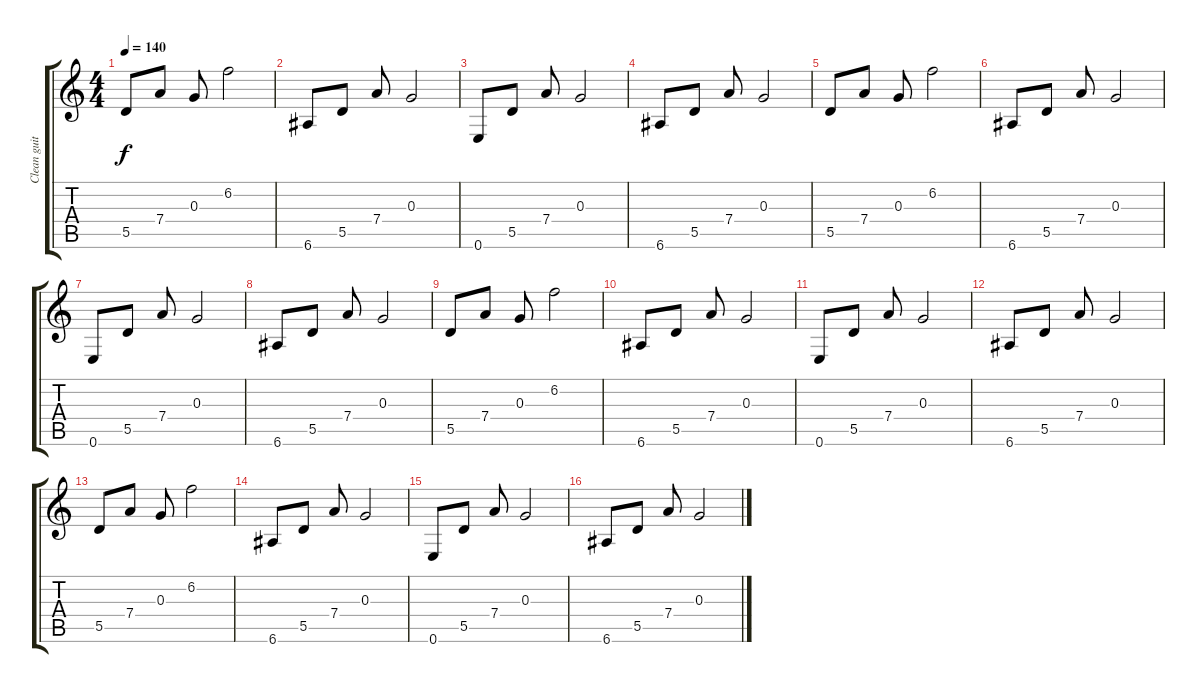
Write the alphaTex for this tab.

\track ("Clean guitar" "Clean guit") {instrument electricguitarclean}
\staff {score tabs}
\tuning (E4 B3 G3 D3 A2 E2) {hide}
\ts (4 4)
\tempo 140
\clef g2
\ks c
5.5.8{dy f instrument electricguitarclean} 7.4.8 0.3.8 6.2.2 |
6.6.8 5.5.8 7.4.8 0.3.2 |
0.6.8 5.5.8 7.4.8 0.3.2 |
6.6.8 5.5.8 7.4.8 0.3.2 |
5.5.8 7.4.8 0.3.8 6.2.2 |
6.6.8 5.5.8 7.4.8 0.3.2 |
0.6.8 5.5.8 7.4.8 0.3.2 |
6.6.8 5.5.8 7.4.8 0.3.2 |
5.5.8 7.4.8 0.3.8 6.2.2 |
6.6.8 5.5.8 7.4.8 0.3.2 |
0.6.8 5.5.8 7.4.8 0.3.2 |
6.6.8 5.5.8 7.4.8 0.3.2 |
5.5.8 7.4.8 0.3.8 6.2.2 |
6.6.8 5.5.8 7.4.8 0.3.2 |
0.6.8 5.5.8 7.4.8 0.3.2 |
6.6.8 5.5.8 7.4.8 0.3.2
